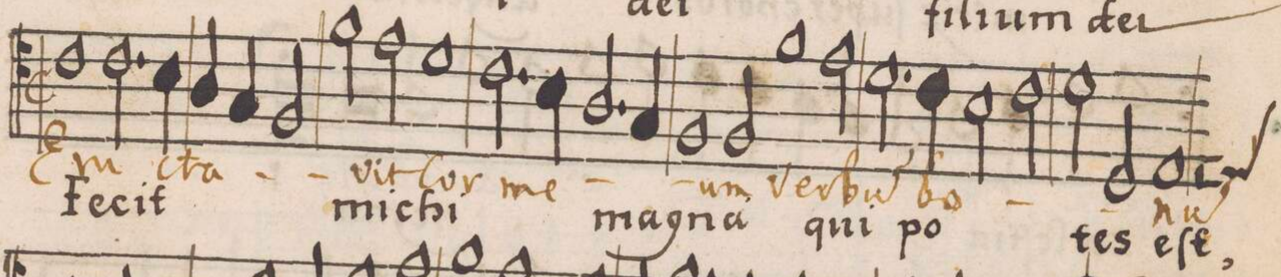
**kern	**text	**text
*I"ALTVS	*	*
*clefC4	*	*
*k[]	*	*
*met(C|)	*	*
*M2/1	*	*
1c	Fe-	E-
2.c\	-cit	-ru-
4B\	.	.
=63-	=63-	=63-
4A/	.	-cta-
4G/	.	.
2F/	.	.
2f\	mi-	.
2e\	.	-vit
=64-	=64-	=64-
1d	-chi	Cor
2.c\	.	me-
4B\	.	.
=65-	=65-	=65-
2.A/	ma-	.
4G/	.	.
1F	-gna	.
=66-	=66-	=66-
2F/	.	-um
1f	.	Ver-
2e\	qui	.
=67-	=67-	=67-
2.d\	.	-bu(m)
4c\	po-	bo-
2B\	.	.
2c\	.	.
=68-	=68-	=68-
2d\	.	.
2D/	-tes	.
1E	eſt,	-nu(m)
=69-	=69-	=69-
*custos:E	*	*
2r	.	.
*-	*-	*-
